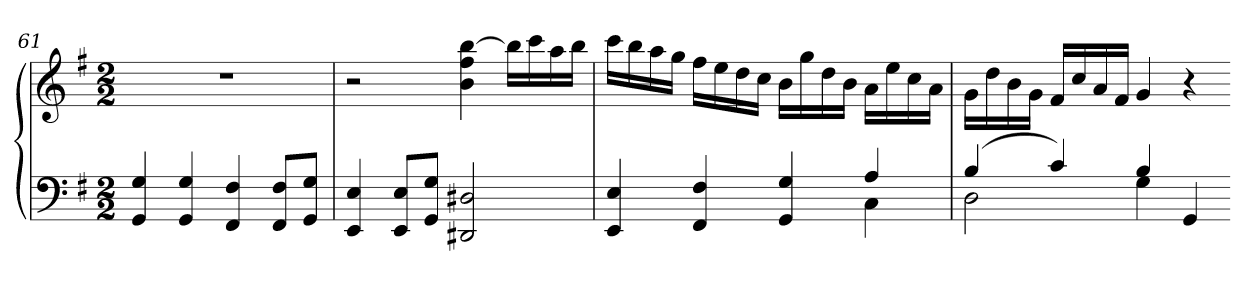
**kern	**kern
*part1	*part1
*staff2	*staff1
*clefF4	*clefG2
*k[f#]	*k[f#]
*G:	*G:
*M2/2	*M2/2
=61	=61
4GG 4G	1r
4GG 4G	.
4FF# 4F#	.
8FF# 8F#L	.
8GG 8GJ	.
=62	=62
4EE 4E	2r
8EE 8EL	.
8GG 8GJ	.
2DD#X 2D#X	4b 4ff# [4bb
.	16bbLL]
.	16ccc
.	16aa
.	16bbJJ
=63	=63
*^	*
4EE 4E	2.ryy	16cccLL
.	.	16bb
.	.	16aa
.	.	16ggJJ
4FF# 4F#	.	16ff#LL
.	.	16ee
.	.	16dd
.	.	16ccJJ
4GG 4G	.	16bLL
.	.	16gg
.	.	16dd
.	.	16bJJ
4A	4C	16aLL
.	.	16ee
.	.	16cc
.	.	16aJJ
=64	=64	=64
(4B	2D	16gLL
.	.	16dd
.	.	16b
.	.	16gJJ
4c)	.	16f#LL
.	.	16cc
.	.	16a
.	.	16f#JJ
4B	4G	4g
4GG	4ryy	4r
*v	*v	*
=-	=-
*-	*-
